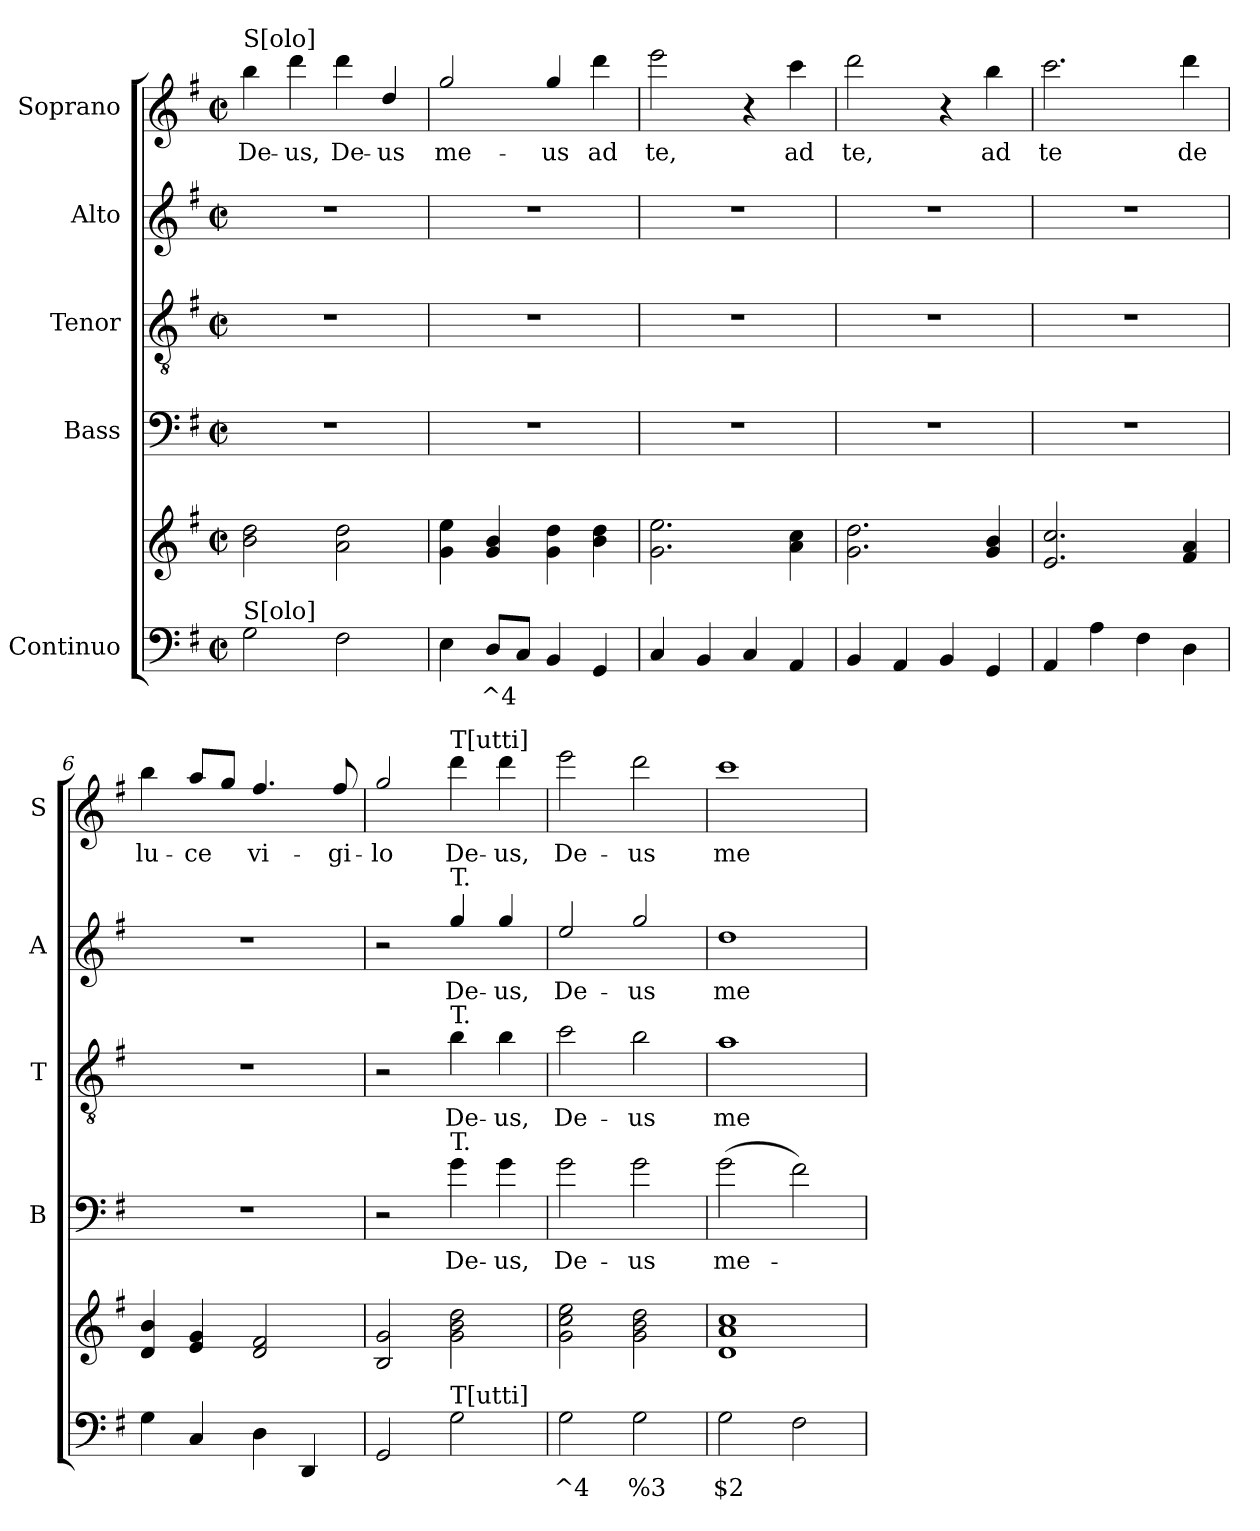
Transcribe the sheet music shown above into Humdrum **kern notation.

**kern	**text	**kern	**kern	**text	**kern	**text	**kern	**text	**kern	**text
*part5	*part5	*part5	*part4	*part4	*part3	*part3	*part2	*part2	*part1	*part1
*staff6	*staff6	*staff5	*staff4	*staff4	*staff3	*staff3	*staff2	*staff2	*staff1	*staff1
*I"Continuo	*	*	*I"Bass	*	*I"Tenor	*	*I"Alto	*	*I"Soprano	*
*	*	*	*I'B	*	*I'T	*	*I'A	*	*I'S	*
*clefF4	*	*clefG2	*clefF4	*	*clefGv2	*	*clefG2	*	*clefG2	*
*	*	*	*ITrd7c12	*	*ITrd7c12	*	*ITrd7c12	*	*ITrd7c12	*
*k[f#]	*	*k[f#]	*k[f#]	*	*k[f#]	*	*k[f#]	*	*k[f#]	*
*G:	*	*G:	*G:	*	*G:	*	*G:	*	*G:	*
*M2/2	*	*M2/2	*M2/2	*	*M2/2	*	*M2/2	*	*M2/2	*
*met(c|)	*	*met(c|)	*met(c|)	*	*met(c|)	*	*met(c|)	*	*met(c|)	*
=1	=1	=1	=1	=1	=1	=1	=1	=1	=1	=1
!	!	!	!	!	!	!	!	!	!LO:TX:a:t=S[olo]	!
!LO:TX:a:t=S[olo]	!	!	!	!	!	!	!	!	!	!
!	!	!	!	!	!	!	!	!	!	!LO:LY:b
2G\	.	2b!\ 2dd!\	1r	.	1r	.	1r	.	4b\	De-
!	!	!	!	!	!	!	!	!	!	!LO:LY:b
.	.	.	.	.	.	.	.	.	4dd\	-us,
!	!	!	!	!	!	!	!	!	!	!LO:LY:b
2F#\	.	2a!\ 2dd!\	.	.	.	.	.	.	4dd\	De-
!	!	!	!	!	!	!	!	!	!	!LO:LY:b
.	.	.	.	.	.	.	.	.	4d/	-us
=2	=2	=2	=2	=2	=2	=2	=2	=2	=2	=2
!	!	!	!	!	!	!	!	!	!	!LO:LY:b
4E\	.	4g!\ 4ee!\	1r	.	1r	.	1r	.	2g/	me-
!	!LO:LY:b	!	!	!	!	!	!	!	!	!
8D/L	^4	4g!/ 4b!/	.	.	.	.	.	.	.	.
8C/J	.	.	.	.	.	.	.	.	.	.
!	!	!	!	!	!	!	!	!	!	!LO:LY:b
4BB/	.	4g!\ 4dd!\	.	.	.	.	.	.	4g/	-us
!	!	!	!	!	!	!	!	!	!	!LO:LY:b
4GG/	.	4b!\ 4dd!\	.	.	.	.	.	.	4dd\	ad
=3	=3	=3	=3	=3	=3	=3	=3	=3	=3	=3
!	!	!	!	!	!	!	!	!	!	!LO:LY:b
4C/	.	2.g!\ 2.ee!\	1r	.	1r	.	1r	.	2ee\	te,
4BB/	.	.	.	.	.	.	.	.	.	.
4C/	.	.	.	.	.	.	.	.	4r	.
!	!	!	!	!	!	!	!	!	!	!LO:LY:b
4AA/	.	4a!\ 4cc!\	.	.	.	.	.	.	4cc\	ad
=4	=4	=4	=4	=4	=4	=4	=4	=4	=4	=4
!	!	!	!	!	!	!	!	!	!	!LO:LY:b
4BB/	.	2.g!\ 2.dd!\	1r	.	1r	.	1r	.	2dd\	te,
4AA/	.	.	.	.	.	.	.	.	.	.
4BB/	.	.	.	.	.	.	.	.	4r	.
!	!	!	!	!	!	!	!	!	!	!LO:LY:b
4GG/	.	4g!/ 4b!/	.	.	.	.	.	.	4b\	ad
=5	=5	=5	=5	=5	=5	=5	=5	=5	=5	=5
!	!	!	!	!	!	!	!	!	!	!LO:LY:b
4AA/	.	2.e!/ 2.cc!/	1r	.	1r	.	1r	.	2.cc\	te
4A\	.	.	.	.	.	.	.	.	.	.
4F#\	.	.	.	.	.	.	.	.	.	.
!	!	!	!	!	!	!	!	!	!	!LO:LY:b
4D\	.	4f#!/ 4a!/	.	.	.	.	.	.	4dd\	de
=6	=6	=6	=6	=6	=6	=6	=6	=6	=6	=6
!	!	!	!	!	!	!	!	!	!	!LO:LY:b
4G\	.	4d!/ 4b!/	1r	.	1r	.	1r	.	4b\	lu-
!	!	!	!	!	!	!	!	!	!	!LO:LY:b
4C/	.	4e!/ 4g!/	.	.	.	.	.	.	8a/L	-ce
.	.	.	.	.	.	.	.	.	8g/J	.
!	!	!	!	!	!	!	!	!	!	!LO:LY:b
4D\	.	2d!/ 2f#!/	.	.	.	.	.	.	4.f#/	vi-
4DD/	.	.	.	.	.	.	.	.	.	.
!	!	!	!	!	!	!	!	!	!	!LO:LY:b
.	.	.	.	.	.	.	.	.	8f#/	-gi-
=7	=7	=7	=7	=7	=7	=7	=7	=7	=7	=7
!	!	!	!	!	!	!	!	!	!	!LO:LY:b
2GG/	.	2B!/ 2g!/	2r	.	2r	.	2r	.	2g/	-lo
!	!	!	!	!LO:LY:b	!	!	!	!	!	!
!	!	!	!	!	!	!LO:LY:b	!	!	!	!
!	!	!	!	!	!	!	!	!LO:LY:b	!	!
!	!	!	!	!	!	!	!	!	!LO:TX:a:t=T[utti]	!
!	!	!	!	!	!	!	!LO:TX:a:t=T.	!	!	!
!	!	!	!	!	!LO:TX:a:t=T.	!	!	!	!	!
!	!	!	!LO:TX:a:t=T.	!	!	!	!	!	!	!
!LO:TX:a:t=T[utti]	!	!	!	!	!	!	!	!	!	!
!	!	!	!	!	!	!	!	!	!	!LO:LY:b
2G\	.	2g!\ 2b!\ 2dd!\	4G\	De-	4B\	De-	4g/	De-	4dd\	De-
!	!	!	!	!LO:LY:b	!	!	!	!	!	!
!	!	!	!	!	!	!LO:LY:b	!	!	!	!
!	!	!	!	!	!	!	!	!LO:LY:b	!	!
!	!	!	!	!	!	!	!	!	!	!LO:LY:b
.	.	.	4G\	-us,	4B\	-us,	4g/	-us,	4dd\	-us,
=8	=8	=8	=8	=8	=8	=8	=8	=8	=8	=8
!	!LO:LY:b	!	!	!	!	!	!	!	!	!
!	!	!	!	!LO:LY:b	!	!	!	!	!	!
!	!	!	!	!	!	!LO:LY:b	!	!	!	!
!	!	!	!	!	!	!	!	!LO:LY:b	!	!
!	!	!	!	!	!	!	!	!	!	!LO:LY:b
2G\	^4	2g!\ 2cc!\ 2ee!\	2G\	De-	2c\	De-	2e/	De-	2ee\	De-
!	!LO:LY:b	!	!	!	!	!	!	!	!	!
!	!	!	!	!LO:LY:b	!	!	!	!	!	!
!	!	!	!	!	!	!LO:LY:b	!	!	!	!
!	!	!	!	!	!	!	!	!LO:LY:b	!	!
!	!	!	!	!	!	!	!	!	!	!LO:LY:b
2G\	%3	2g!\ 2b!\ 2dd!\	2G\	-us	2B\	-us	2g/	-us	2dd\	-us
!!LO:LB:g=z
=9	=9	=9	=9	=9	=9	=9	=9	=9	=9	=9
!	!LO:LY:b	!	!	!	!	!	!	!	!	!
!	!	!	!	!LO:LY:b	!	!	!	!	!	!
!	!	!	!	!	!	!LO:LY:b	!	!	!	!
!	!	!	!	!	!	!	!	!LO:LY:b	!	!
!	!	!	!	!	!	!	!	!	!	!LO:LY:b
2G\	$2	1d! 1a! 1cc!	(>2G\	me-	1A	me-	1d	me-	1cc	me-
2F#\	.	.	2F#\)	.	.	.	.	.	.	.
=	=	=	=	=	=	=	=	=	=	=
*-	*-	*-	*-	*-	*-	*-	*-	*-	*-	*-
